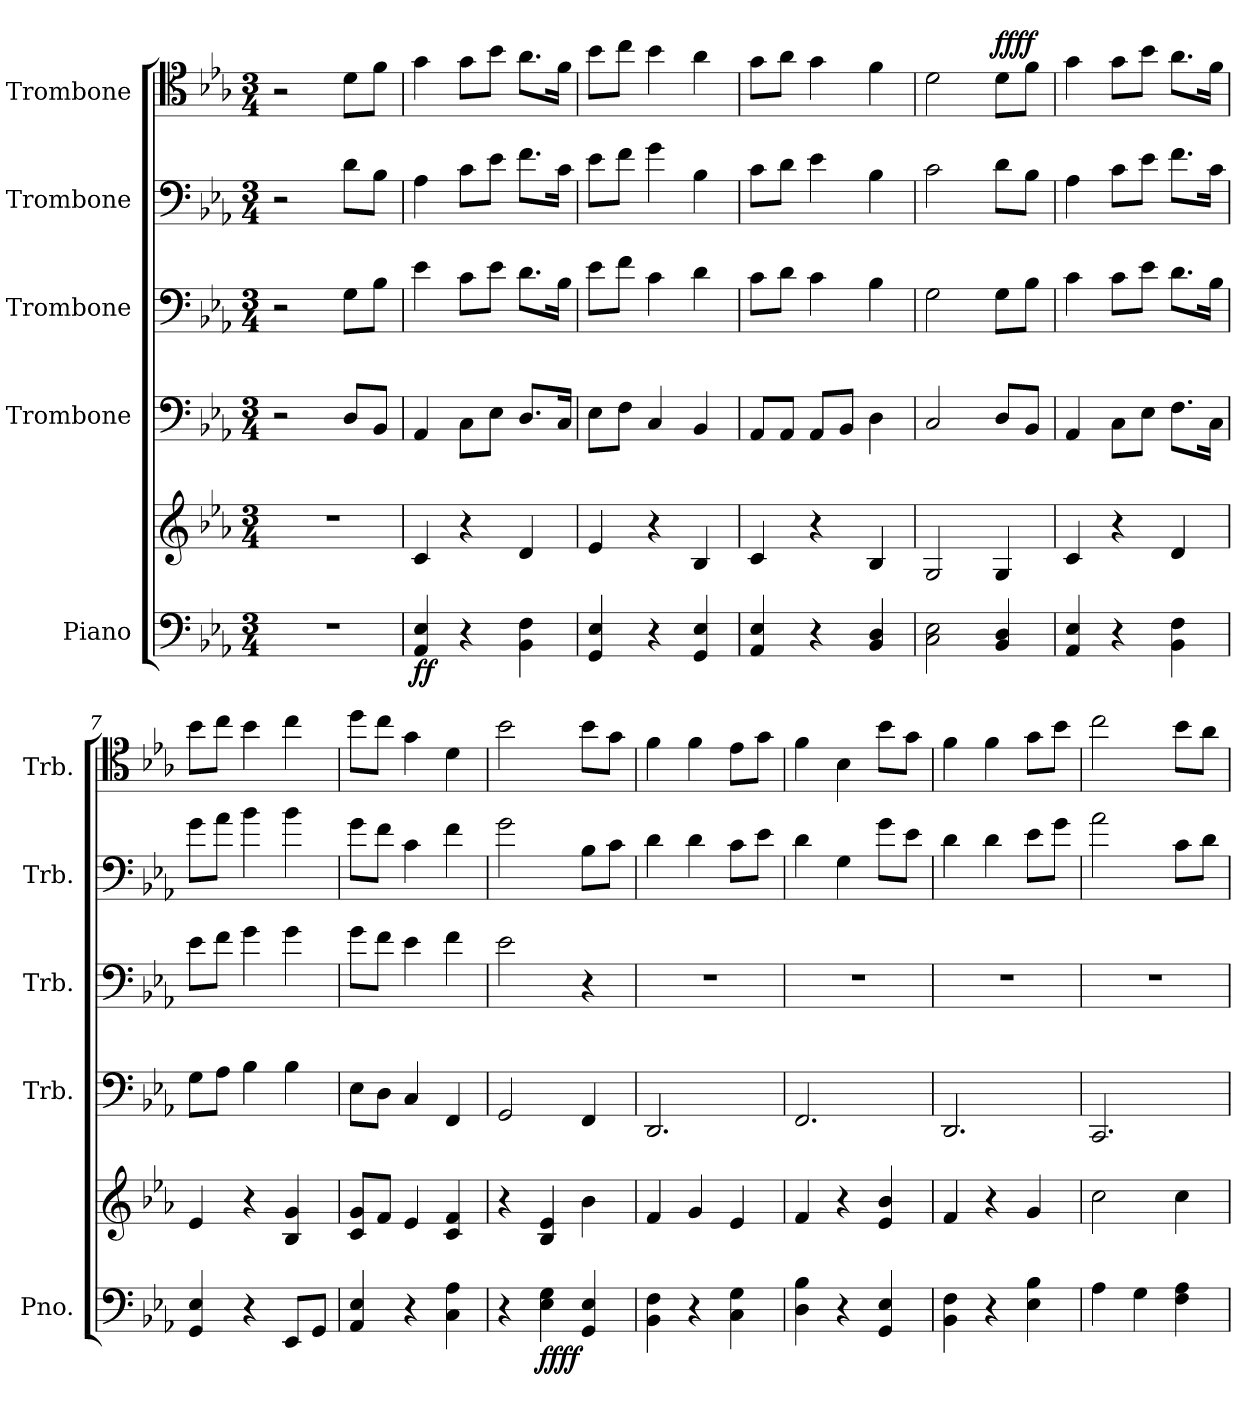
**kern	**kern	**dynam	**kern	**kern	**kern	**dynam	**kern	**dynam
*part5	*part5	*part5	*part4	*part3	*part2	*part2	*part1	*part1
*staff6	*staff5	*staff5/6	*staff4	*staff3	*staff2	*staff2	*staff1	*staff1
*I"Piano	*	*	*I"Trombone	*I"Trombone	*I"Trombone	*	*I"Trombone	*
*I'Pno.	*	*	*I'Trb.	*I'Trb.	*I'Trb.	*	*I'Trb.	*
*clefF4	*clefG2	*	*clefF4	*clefF4	*clefF4	*	*clefC4	*
*k[b-e-a-]	*k[b-e-a-]	*	*k[b-e-a-]	*k[b-e-a-]	*k[b-e-a-]	*	*k[b-e-a-]	*
*M3/4	*M3/4	*	*M3/4	*M3/4	*M3/4	*	*M3/4	*
=1	=1	=1	=1	=1	=1	=1	=1	=1
2.r	2.r	.	2r	2r	2r	.	2r	.
!	!	!	!	!	!	!	!	!LO:DY:a
!	!	!	!	!	!	!	!	!LO:DY:n=1:a
.	.	.	8D/L	8G\L	8d\L	.	8d\L	mf mf
!	!	!	!	!	!	!	!	!LO:DY:n=2:a
!	!	!	!	!	!	!	!	!LO:DY:n=3:a
!	!	!	!	!	!	!	!	!LO:DY:n=4:a
!	!	!	!	!	!	!	!	!LO:DY:n=5:a
.	.	.	8BB-/J	8B-\J	8B-\J	.	8f\J	f mp f mp
=2	=2	=2	=2	=2	=2	=2	=2	=2
!	!	!LO:DY:b=2	!	!	!	!	!	!
!	!	!LO:DY:n=1:b	!	!	!	!	!	!
4AA-/ 4E-/	4c/	f f	4AA-/	4e-\	4A-\	.	4g\	.
4r	4r	.	8C\L	8c\L	8c\L	.	8g\L	.
.	.	.	8E-\J	8e-\J	8e-\J	.	8b-\J	.
4BB-\ 4F\	4d/	.	8.D/L	8.d\L	8.f\L	.	8.a-\L	.
.	.	.	16C/Jk	16B-\Jk	16c\Jk	.	16f\Jk	.
=3	=3	=3	=3	=3	=3	=3	=3	=3
4GG/ 4E-/	4e-/	.	8E-\L	8e-\L	8e-\L	.	8b-\L	.
.	.	.	8F\J	8f\J	8f\J	.	8cc\J	.
4r	4r	.	4C/	4c\	4g\	.	4b-\	.
4GG/ 4E-/	4B-/	.	4BB-/	4d\	4B-\	.	4a-\	.
=4	=4	=4	=4	=4	=4	=4	=4	=4
4AA-/ 4E-/	4c/	.	8AA-/L	8c\L	8c\L	.	8g\L	.
.	.	.	8AA-/J	8d\J	8d\J	.	8a-\J	.
4r	4r	.	8AA-/L	4c\	4e-\	.	4g\	.
.	.	.	8BB-/J	.	.	.	.	.
4BB-/ 4D/	4B-/	.	4D\	4B-\	4B-\	.	4f\	.
=5	=5	=5	=5	=5	=5	=5	=5	=5
2C\ 2E-\	2G/	.	2C/	2G\	2c\	.	2d\	.
!	!	!	!	!	!	!	!	!LO:DY:a
!	!	!	!	!	!	!	!	!LO:DY:n=1:a
4BB-/ 4D/	4G/	.	8D/L	8G\L	8d\L	.	8d\L	ff ff
.	.	.	8BB-/J	8B-\J	8B-\J	.	8f\J	.
=6	=6	=6	=6	=6	=6	=6	=6	=6
4AA-/ 4E-/	4c/	.	4AA-/	4c\	4A-\	.	4g\	.
4r	4r	.	8C\L	8c\L	8c\L	.	8g\L	.
.	.	.	8E-\J	8e-\J	8e-\J	.	8b-\J	.
4BB-\ 4F\	4d/	.	8.F\L	8.d\L	8.f\L	.	8.a-\L	.
.	.	.	16C\Jk	16B-\Jk	16c\Jk	.	16f\Jk	.
!!LO:LB:g=z
=7	=7	=7	=7	=7	=7	=7	=7	=7
4GG/ 4E-/	4e-/	.	8G\L	8e-\L	8g\L	.	8b-\L	.
.	.	.	8A-\J	8f\J	8a-\J	.	8cc\J	.
4r	4r	.	4B-\	4g\	4b-\	.	4b-\	.
8EE-/L	4B-/ 4g/	.	4B-\	4g\	4b-\	.	4cc\	.
8GG/J	.	.	.	.	.	.	.	.
=8	=8	=8	=8	=8	=8	=8	=8	=8
4AA-/ 4E-/	8c/ 8g/L	.	8E-\L	8g\L	8g\L	.	8dd\L	.
.	8f/J	.	8D\J	8f\J	8f\J	.	8cc\J	.
4r	4e-/	.	4C/	4e-\	4c\	.	4g\	.
4C\ 4A-\	4c/ 4f/	.	4FF/	4f\	4f\	.	4d\	.
=9	=9	=9	=9	=9	=9	=9	=9	=9
4r	4r	.	2GG/	2e-\	2g\	.	2b-\	.
!	!	!LO:DY:b=2	!	!	!	!	!	!
!	!	!LO:DY:n=1:b	!	!	!	!	!	!
4E-\ 4G\	4B-/ 4e-/	ff ff	.	.	.	.	.	.
!	!	!	!	!	!	!LO:DY:b	!	!
4GG/ 4E-/	4b-\	.	4FF/	4r	8B-\L	other-dynamics	8b-\L	.
.	.	.	.	.	8c\J	.	8g\J	.
=10	=10	=10	=10	=10	=10	=10	=10	=10
4BB-\ 4F\	4f/	.	2.DD/	2.r	4d\	.	4f\	.
4r	4g/	.	.	.	4d\	.	4f\	.
4C\ 4G\	4e-/	.	.	.	8c\L	.	8e-\L	.
.	.	.	.	.	8e-\J	.	8g\J	.
=11	=11	=11	=11	=11	=11	=11	=11	=11
4D\ 4B-\	4f/	.	2.FF/	2.r	4d\	.	4f\	.
4r	4r	.	.	.	4G\	.	4B-\	.
4GG/ 4E-/	4e-/ 4b-/	.	.	.	8g\L	.	8b-\L	.
.	.	.	.	.	8e-\J	.	8g\J	.
=12	=12	=12	=12	=12	=12	=12	=12	=12
4BB-\ 4F\	4f/	.	2.DD/	2.r	4d\	.	4f\	.
4r	4r	.	.	.	4d\	.	4f\	.
4E-\ 4B-\	4g/	.	.	.	8e-\L	.	8g\L	.
.	.	.	.	.	8g\J	.	8b-\J	.
=13	=13	=13	=13	=13	=13	=13	=13	=13
4A-\	2cc\	.	2.CC/	2.r	2a-\	.	2cc\	.
4G\	.	.	.	.	.	.	.	.
4F\ 4A-\	4cc\	.	.	.	8c\L	.	8b-\L	.
.	.	.	.	.	8d\J	.	8a-\J	.
=	=	=	=	=	=	=	=	=
*-	*-	*-	*-	*-	*-	*-	*-	*-
